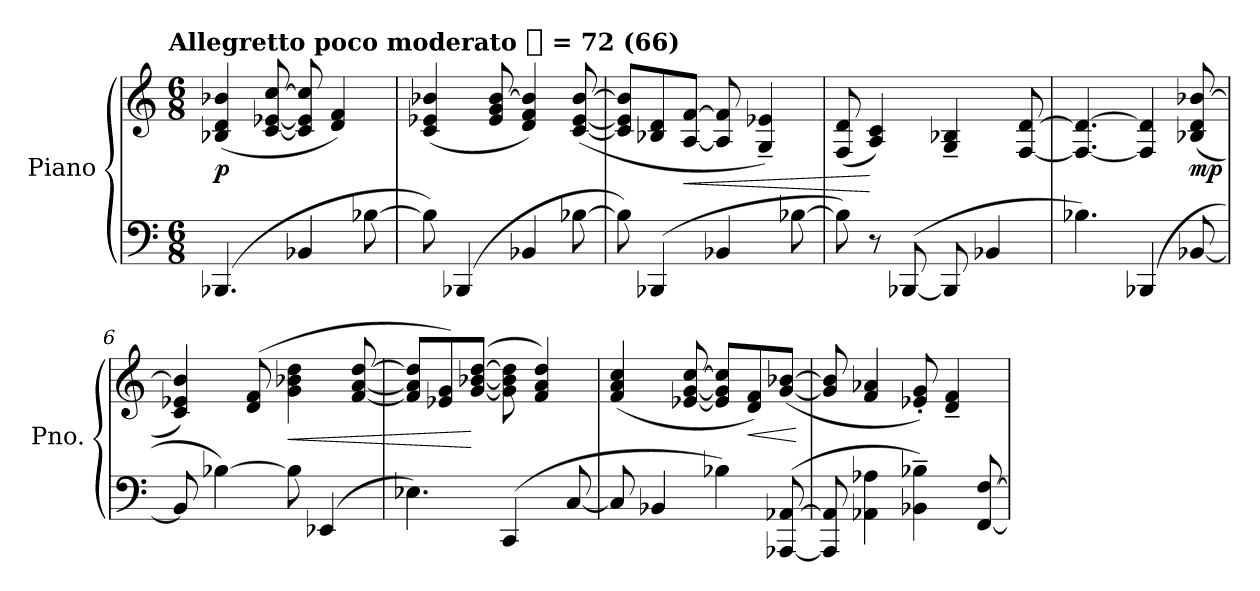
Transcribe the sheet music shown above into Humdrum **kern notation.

**kern	**kern	**dynam
*part1	*part1	*part1
*staff2	*staff1	*staff1/2
*I"Piano	*	*
*I'Pno.	*	*
*clefF4	*clefG2	*
*k[]	*k[]	*
*C:	*C:	*
!!LO:TX:omd:t=Allegretto poco moderato [quarter] = 72 (66)
*M6/8	*M6/8	*
*MM72	*MM72	*
=1	=1	=1
(4.BBB-X	(4B-X 4d 4b-X	p
.	[8c [8e-X [8cc	.
4BB-X	8c] 8e-] 8cc]	.
.	4d 4f)	.
[8B-X	.	.
=2	=2	=2
8B-])	(4c 4e-X 4b-X	.
(4BBB-X	.	.
.	8e- 8g [8b-	.
4BB-X	4d 4f 4b-])	.
[8B-X	([8c [8e- [8b-	.
=3	=3	=3
8B-])	8c] 8e-] 8b-]L	.
(4BBB-X	8B-X 8d	.
.	[8A [8fJ	<
4BB-X	8A] 8f]	.
.	4G~ 4e-X~)	.
[8B-X	.	.
=4	=4	=4
8B-])	(8F 8d	.
8r	4A 4c)	[
([8BBB-X	.	.
8BBB-]	4G~ 4B-X~	.
4BB-X	.	.
.	[8F [8d	.
=5	=5	=5
4.B-X)	4.F_ 4.d_	.
(4BBB-X	4F] 4d]	.
[8BB-X	(8B-X 8d [8b-X	mp
=6	=6	=6
8BB-]	4c 4e-X 4b-])	.
[4B-X)	.	.
.	(8d 8f	.
8B-]	4g 4b-X 4dd	<
(4EE-X	.	.
.	[8f [8a [8dd	.
=7	=7	=7
4.E-X)	8f] 8a] 8dd]L	.
.	8e-X 8g)	.
.	([8g [8b-X [8ddJ	[
(4CC	8g] 8b-] 8dd]	.
.	4f 4a 4dd)	.
[8C	.	.
=8	=8	=8
8C]	(4f 4a 4cc	.
4BB-X	.	.
.	[8e-X [8g [8cc	.
4B-X)	8e-] 8g] 8cc]L	.
.	8d 8f)	<
([8AAA-X [8AA-X	([8g [8b-XJ	.
.	.	[
=9	=9	=9
8AAA-] 8AA-]	8g] 8b-]	.
4AA-X 4A-X	4f 4a-X	.
4BB-X~ 4B-X~)	8e-X' 8g')	.
.	4d~ 4f~	.
[8FF [8F	.	.
=	=	=
*-	*-	*-
